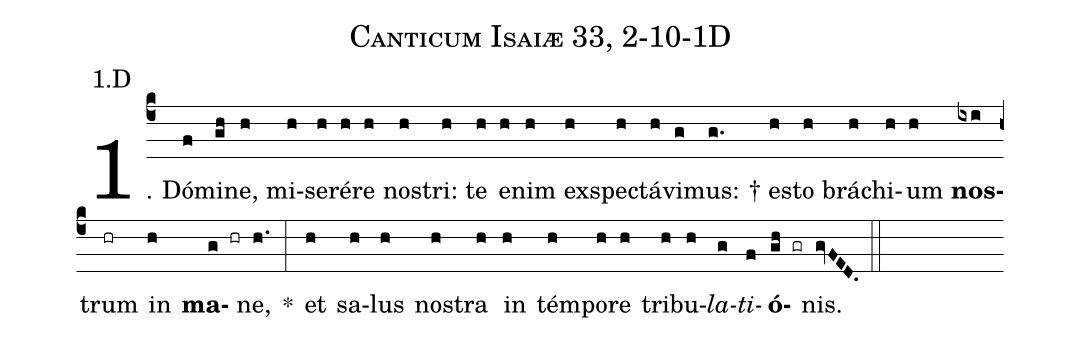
name: Canticum Isaiæ 33, 2-10-1D;
annotation: 1.D;
%%
(c4)1. Dó(f)mi(gh)ne,(h) mi(h)se(h)ré(h)re(h) nos(h)tri:(h) te(h) e(h)nim(h) ex(h)spec(h)tá(h)vi(g)mus: †(g.) es(h)to(h) brá(h)chi(h)um(h) <b>nos</b>(ixi)trum(hr) in(h) <b>ma</b>(g hr)ne,(h.) *(:) et(h) sa(h)lus(h) nos(h)tra(h) in(h) tém(h)po(h)re(h) tri(h)bu(h)<i>la</i>(g)<i>ti</i>(f)<b>ó</b>(gh gr)nis.(gvFED.) (::)
